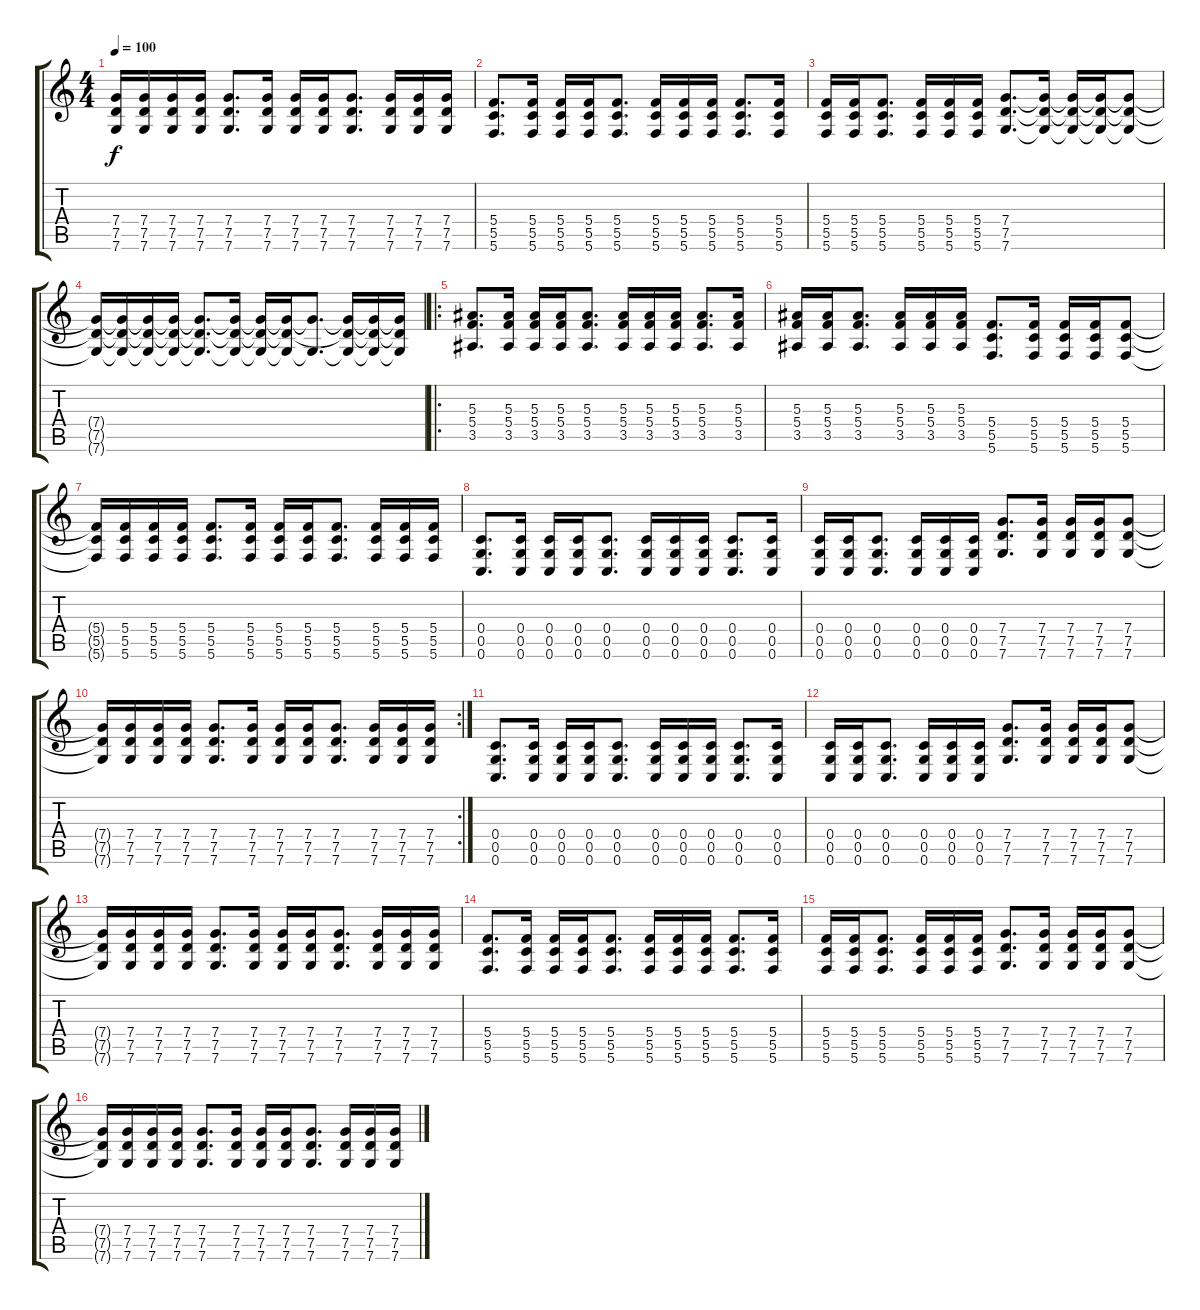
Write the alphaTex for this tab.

\track ("  " "  ") {instrument acousticguitarsteel}
\staff {score tabs}
\tuning (D4 A3 F3 C3 G2 C2) {hide}
\ts (4 4)
\tempo 100
\clef g2
\ks c
(7.4{t} 7.5{t} 7.6{t}).16{dy f} (7.4 7.5 7.6).16 (7.4 7.5 7.6).16 (7.4 7.5 7.6).16 (7.4 7.5 7.6).8{d} (7.4 7.5 7.6).16 (7.4 7.5 7.6).16 (7.4 7.5 7.6).16 (7.4 7.5 7.6).8{d} (7.4 7.5 7.6).16 (7.4 7.5 7.6).16 (7.4 7.5 7.6).16 |
(5.4 5.5 5.6).8{d} (5.4 5.5 5.6).16 (5.4 5.5 5.6).16 (5.4 5.5 5.6).16 (5.4 5.5 5.6).8{d} (5.4 5.5 5.6).16 (5.4 5.5 5.6).16 (5.4 5.5 5.6).16 (5.4 5.5 5.6).8{d} (5.4 5.5 5.6).16 |
(5.4 5.5 5.6).16 (5.4 5.5 5.6).16 (5.4 5.5 5.6).8{d} (5.4 5.5 5.6).16 (5.4 5.5 5.6).16 (5.4 5.5 5.6).16 (7.4 7.5 7.6).8{d} (7.4{t} 7.5{t} 7.6{t}).16 (7.4{t} 7.5{t} 7.6{t}).16 (7.4{t} 7.5{t} 7.6{t}).16 (7.4{t} 7.5{t} 7.6{t}).8 |
(7.4{t} 7.5{t} 7.6{t}).16 (7.4{t} 7.5{t} 7.6{t}).16 (7.4{t} 7.5{t} 7.6{t}).16 (7.4{t} 7.5{t} 7.6{t}).16 (7.4{t} 7.5{t} 7.6{t}).8{d} (7.4{t} 7.5{t} 7.6{t}).16 (7.4{t} 7.5{t} 7.6{t}).16 (7.4{t} 7.5{t} 7.6{t}).16 (7.4{t} 7.6{t}).8{d} (7.4{t} 7.5{t} 7.6{t}).16 (7.4{t} 7.5{t} 7.6{t}).16 (7.4{t} 7.5{t} 7.6{t}).16 |
\ro
(5.3 5.4 3.5).8{d} (5.3 5.4 3.5).16 (5.3 5.4 3.5).16 (5.3 5.4 3.5).16 (5.3 5.4 3.5).8{d} (5.3 5.4 3.5).16 (5.3 5.4 3.5).16 (5.3 5.4 3.5).16 (5.3 5.4 3.5).8{d} (5.3 5.4 3.5).16 |
(5.3 5.4 3.5).16 (5.3 5.4 3.5).16 (5.3 5.4 3.5).8{d} (5.3 5.4 3.5).16 (5.3 5.4 3.5).16 (5.3 5.4 3.5).16 (5.4 5.5 5.6).8{d} (5.4 5.5 5.6).16 (5.4 5.5 5.6).16 (5.4 5.5 5.6).16 (5.4 5.5 5.6).8 |
(5.4{t} 5.5{t} 5.6{t}).16 (5.4 5.5 5.6).16 (5.4 5.5 5.6).16 (5.4 5.5 5.6).16 (5.4 5.5 5.6).8{d} (5.4 5.5 5.6).16 (5.4 5.5 5.6).16 (5.4 5.5 5.6).16 (5.4 5.5 5.6).8{d} (5.4 5.5 5.6).16 (5.4 5.5 5.6).16 (5.4 5.5 5.6).16 |
(0.4 0.5 0.6).8{d} (0.4 0.5 0.6).16 (0.4 0.5 0.6).16 (0.4 0.5 0.6).16 (0.4 0.5 0.6).8{d} (0.4 0.5 0.6).16 (0.4 0.5 0.6).16 (0.4 0.5 0.6).16 (0.4 0.5 0.6).8{d} (0.4 0.5 0.6).16 |
(0.4 0.5 0.6).16 (0.4 0.5 0.6).16 (0.4 0.5 0.6).8{d} (0.4 0.5 0.6).16 (0.4 0.5 0.6).16 (0.4 0.5 0.6).16 (7.4 7.5 7.6).8{d} (7.4 7.5 7.6).16 (7.4 7.5 7.6).16 (7.4 7.5 7.6).16 (7.4 7.5 7.6).8 |
\rc 2
(7.4{t} 7.5{t} 7.6{t}).16 (7.4 7.5 7.6).16 (7.4 7.5 7.6).16 (7.4 7.5 7.6).16 (7.4 7.5 7.6).8{d} (7.4 7.5 7.6).16 (7.4 7.5 7.6).16 (7.4 7.5 7.6).16 (7.4 7.5 7.6).8{d} (7.4 7.5 7.6).16 (7.4 7.5 7.6).16 (7.4 7.5 7.6).16 |
(0.4 0.5 0.6).8{d} (0.4 0.5 0.6).16 (0.4 0.5 0.6).16 (0.4 0.5 0.6).16 (0.4 0.5 0.6).8{d} (0.4 0.5 0.6).16 (0.4 0.5 0.6).16 (0.4 0.5 0.6).16 (0.4 0.5 0.6).8{d} (0.4 0.5 0.6).16 |
(0.4 0.5 0.6).16 (0.4 0.5 0.6).16 (0.4 0.5 0.6).8{d} (0.4 0.5 0.6).16 (0.4 0.5 0.6).16 (0.4 0.5 0.6).16 (7.4 7.5 7.6).8{d} (7.4 7.5 7.6).16 (7.4 7.5 7.6).16 (7.4 7.5 7.6).16 (7.4 7.5 7.6).8 |
(7.4{t} 7.5{t} 7.6{t}).16 (7.4 7.5 7.6).16 (7.4 7.5 7.6).16 (7.4 7.5 7.6).16 (7.4 7.5 7.6).8{d} (7.4 7.5 7.6).16 (7.4 7.5 7.6).16 (7.4 7.5 7.6).16 (7.4 7.5 7.6).8{d} (7.4 7.5 7.6).16 (7.4 7.5 7.6).16 (7.4 7.5 7.6).16 |
(5.4 5.5 5.6).8{d} (5.4 5.5 5.6).16 (5.4 5.5 5.6).16 (5.4 5.5 5.6).16 (5.4 5.5 5.6).8{d} (5.4 5.5 5.6).16 (5.4 5.5 5.6).16 (5.4 5.5 5.6).16 (5.4 5.5 5.6).8{d} (5.4 5.5 5.6).16 |
(5.4 5.5 5.6).16 (5.4 5.5 5.6).16 (5.4 5.5 5.6).8{d} (5.4 5.5 5.6).16 (5.4 5.5 5.6).16 (5.4 5.5 5.6).16 (7.4 7.5 7.6).8{d} (7.4 7.5 7.6).16 (7.4 7.5 7.6).16 (7.4 7.5 7.6).16 (7.4 7.5 7.6).8 |
(7.4{t} 7.5{t} 7.6{t}).16 (7.4 7.5 7.6).16 (7.4 7.5 7.6).16 (7.4 7.5 7.6).16 (7.4 7.5 7.6).8{d} (7.4 7.5 7.6).16 (7.4 7.5 7.6).16 (7.4 7.5 7.6).16 (7.4 7.5 7.6).8{d} (7.4 7.5 7.6).16 (7.4 7.5 7.6).16 (7.4 7.5 7.6).16
